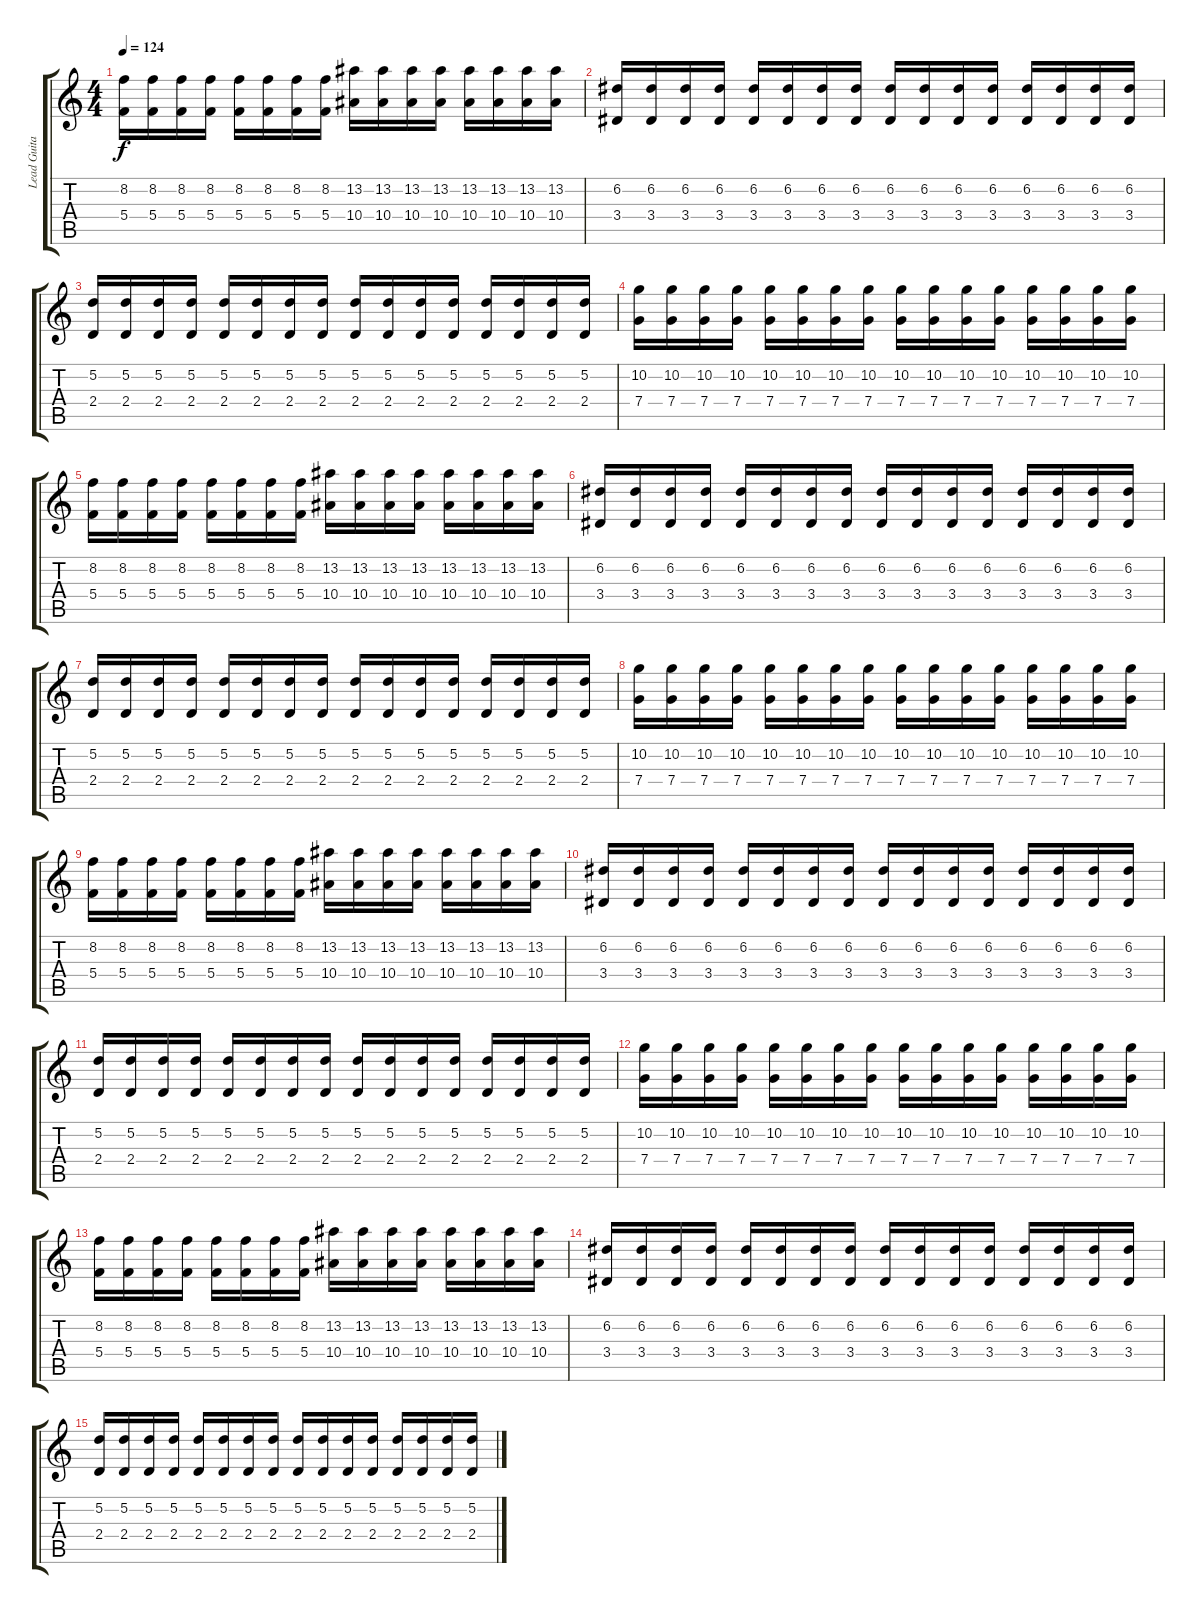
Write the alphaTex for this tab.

\track ("Lead Guitar (Andi)" "Lead Guita") {instrument distortionguitar}
\staff {score tabs}
\tuning (D4 A3 F3 C3 G2 C2) {hide}
\ts (4 4)
\tempo 124
\clef g2
\ks c
(8.2 5.4).16{dy f} (8.2 5.4).16 (8.2 5.4).16 (8.2 5.4).16 (8.2 5.4).16 (8.2 5.4).16 (8.2 5.4).16 (8.2 5.4).16 (13.2 10.4).16 (13.2 10.4).16 (13.2 10.4).16 (13.2 10.4).16 (13.2 10.4).16 (13.2 10.4).16 (13.2 10.4).16 (13.2 10.4).16 |
(6.2 3.4).16 (6.2 3.4).16 (6.2 3.4).16 (6.2 3.4).16 (6.2 3.4).16 (6.2 3.4).16 (6.2 3.4).16 (6.2 3.4).16 (6.2 3.4).16 (6.2 3.4).16 (6.2 3.4).16 (6.2 3.4).16 (6.2 3.4).16 (6.2 3.4).16 (6.2 3.4).16 (6.2 3.4).16 |
(5.2 2.4).16 (5.2 2.4).16 (5.2 2.4).16 (5.2 2.4).16 (5.2 2.4).16 (5.2 2.4).16 (5.2 2.4).16 (5.2 2.4).16 (5.2 2.4).16 (5.2 2.4).16 (5.2 2.4).16 (5.2 2.4).16 (5.2 2.4).16 (5.2 2.4).16 (5.2 2.4).16 (5.2 2.4).16 |
(10.2 7.4).16{volume 9} (10.2 7.4).16 (10.2 7.4).16 (10.2 7.4).16 (10.2 7.4).16 (10.2 7.4).16 (10.2 7.4).16 (10.2 7.4).16 (10.2 7.4).16 (10.2 7.4).16 (10.2 7.4).16 (10.2 7.4).16 (10.2 7.4).16 (10.2 7.4).16 (10.2 7.4).16 (10.2 7.4).16 |
(8.2 5.4).16 (8.2 5.4).16 (8.2 5.4).16 (8.2 5.4).16 (8.2 5.4).16 (8.2 5.4).16 (8.2 5.4).16 (8.2 5.4).16 (13.2 10.4).16 (13.2 10.4).16 (13.2 10.4).16 (13.2 10.4).16 (13.2 10.4).16 (13.2 10.4).16 (13.2 10.4).16 (13.2 10.4).16 |
(6.2 3.4).16 (6.2 3.4).16 (6.2 3.4).16 (6.2 3.4).16 (6.2 3.4).16 (6.2 3.4).16 (6.2 3.4).16 (6.2 3.4).16 (6.2 3.4).16 (6.2 3.4).16 (6.2 3.4).16 (6.2 3.4).16 (6.2 3.4).16 (6.2 3.4).16 (6.2 3.4).16 (6.2 3.4).16 |
(5.2 2.4).16 (5.2 2.4).16 (5.2 2.4).16 (5.2 2.4).16 (5.2 2.4).16 (5.2 2.4).16 (5.2 2.4).16 (5.2 2.4).16 (5.2 2.4).16 (5.2 2.4).16 (5.2 2.4).16 (5.2 2.4).16 (5.2 2.4).16 (5.2 2.4).16 (5.2 2.4).16 (5.2 2.4).16 |
(10.2 7.4).16{volume 5} (10.2 7.4).16 (10.2 7.4).16 (10.2 7.4).16 (10.2 7.4).16 (10.2 7.4).16 (10.2 7.4).16 (10.2 7.4).16 (10.2 7.4).16 (10.2 7.4).16 (10.2 7.4).16 (10.2 7.4).16 (10.2 7.4).16 (10.2 7.4).16 (10.2 7.4).16 (10.2 7.4).16 |
(8.2 5.4).16 (8.2 5.4).16 (8.2 5.4).16 (8.2 5.4).16 (8.2 5.4).16 (8.2 5.4).16 (8.2 5.4).16 (8.2 5.4).16 (13.2 10.4).16 (13.2 10.4).16 (13.2 10.4).16 (13.2 10.4).16 (13.2 10.4).16 (13.2 10.4).16 (13.2 10.4).16 (13.2 10.4).16 |
(6.2 3.4).16 (6.2 3.4).16 (6.2 3.4).16 (6.2 3.4).16 (6.2 3.4).16 (6.2 3.4).16 (6.2 3.4).16 (6.2 3.4).16 (6.2 3.4).16 (6.2 3.4).16 (6.2 3.4).16 (6.2 3.4).16 (6.2 3.4).16 (6.2 3.4).16 (6.2 3.4).16 (6.2 3.4).16 |
(5.2 2.4).16 (5.2 2.4).16 (5.2 2.4).16 (5.2 2.4).16 (5.2 2.4).16 (5.2 2.4).16 (5.2 2.4).16 (5.2 2.4).16 (5.2 2.4).16 (5.2 2.4).16 (5.2 2.4).16 (5.2 2.4).16 (5.2 2.4).16 (5.2 2.4).16 (5.2 2.4).16 (5.2 2.4).16 |
(10.2 7.4).16{volume 0} (10.2 7.4).16 (10.2 7.4).16 (10.2 7.4).16 (10.2 7.4).16 (10.2 7.4).16 (10.2 7.4).16 (10.2 7.4).16 (10.2 7.4).16 (10.2 7.4).16 (10.2 7.4).16 (10.2 7.4).16 (10.2 7.4).16 (10.2 7.4).16 (10.2 7.4).16 (10.2 7.4).16 |
(8.2 5.4).16 (8.2 5.4).16 (8.2 5.4).16 (8.2 5.4).16 (8.2 5.4).16 (8.2 5.4).16 (8.2 5.4).16 (8.2 5.4).16 (13.2 10.4).16 (13.2 10.4).16 (13.2 10.4).16 (13.2 10.4).16 (13.2 10.4).16 (13.2 10.4).16 (13.2 10.4).16 (13.2 10.4).16 |
(6.2 3.4).16 (6.2 3.4).16 (6.2 3.4).16 (6.2 3.4).16 (6.2 3.4).16 (6.2 3.4).16 (6.2 3.4).16 (6.2 3.4).16 (6.2 3.4).16 (6.2 3.4).16 (6.2 3.4).16 (6.2 3.4).16 (6.2 3.4).16 (6.2 3.4).16 (6.2 3.4).16 (6.2 3.4).16 |
(5.2 2.4).16 (5.2 2.4).16 (5.2 2.4).16 (5.2 2.4).16 (5.2 2.4).16 (5.2 2.4).16 (5.2 2.4).16 (5.2 2.4).16 (5.2 2.4).16 (5.2 2.4).16 (5.2 2.4).16 (5.2 2.4).16 (5.2 2.4).16 (5.2 2.4).16 (5.2 2.4).16 (5.2 2.4).16
